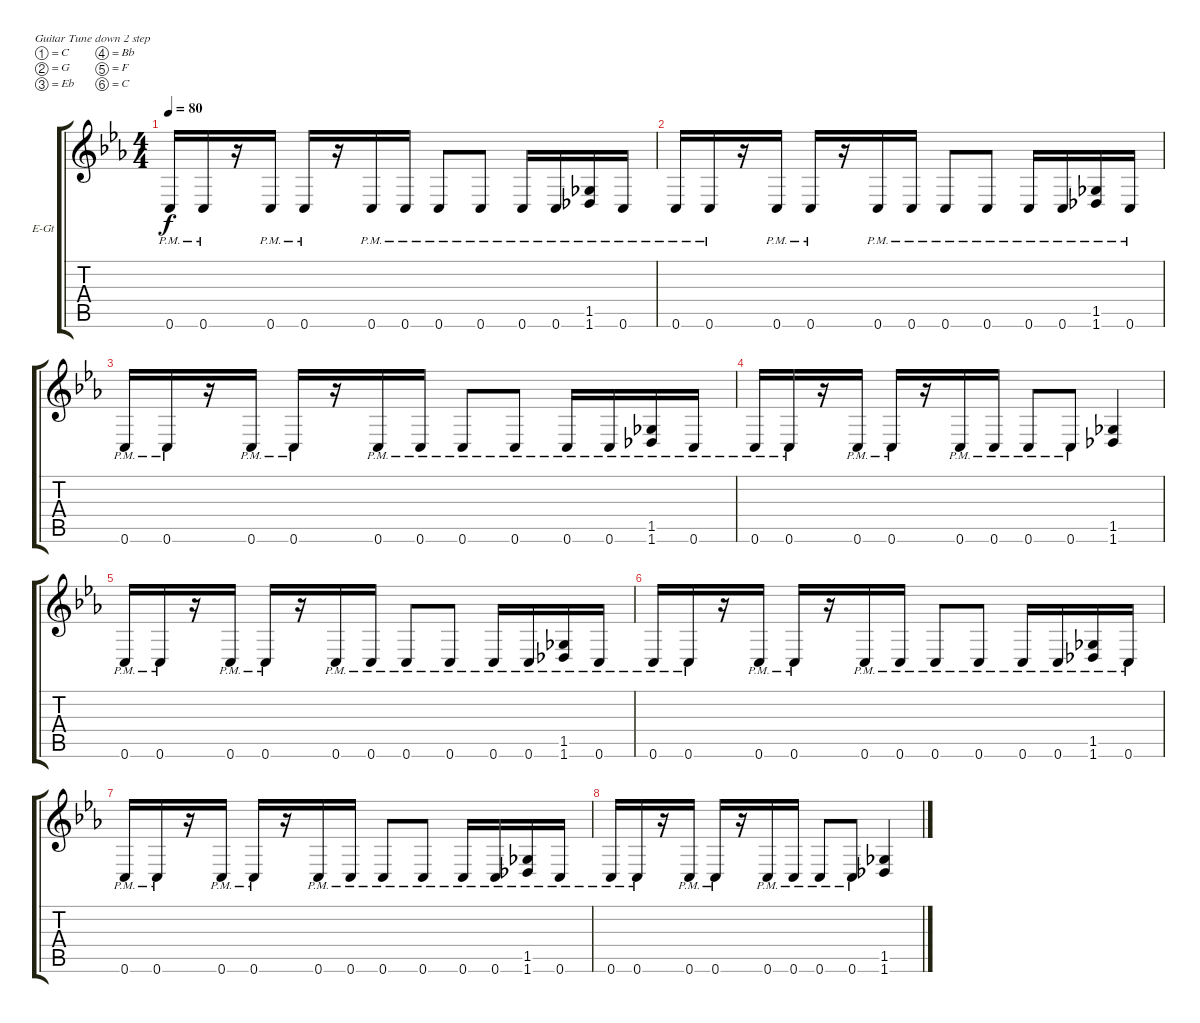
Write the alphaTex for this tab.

\defaultSystemsLayout 4
\bracketExtendMode groupsimilarinstruments
\firstSystemTrackNameOrientation horizontal
\otherSystemsTrackNameOrientation horizontal
\track ("Electric Guitar" "E-Gt") {instrument overdrivenguitar}
\staff {score tabs}
\tuning (C4 G3 Eb3 Bb2 F2 C2)
\ts (4 4)
\tempo 80
\clef g2
\scale
0.257848
\ks cminor
0.6{pm}.16{dy f} 0.6{pm}.16 r.16 0.6{pm}.16 0.6{pm}.16 r.16 0.6{pm}.16 0.6{pm}.16 0.6{pm}.8 0.6{pm}.8 0.6{pm}.16 0.6{pm}.16 (1.6 1.5{pm}).16 0.6{pm}.16 |
\scale
0.257848 0.6{pm}.16 0.6{pm}.16 r.16 0.6{pm}.16 0.6{pm}.16 r.16 0.6{pm}.16 0.6{pm}.16 0.6{pm}.8 0.6{pm}.8 0.6{pm}.16 0.6{pm}.16 (1.6 1.5{pm}).16 0.6{pm}.16 |
\scale
0.257848 0.6{pm}.16 0.6{pm}.16 r.16 0.6{pm}.16 0.6{pm}.16 r.16 0.6{pm}.16 0.6{pm}.16 0.6{pm}.8 0.6{pm}.8 0.6{pm}.16 0.6{pm}.16 (1.6 1.5{pm}).16 0.6{pm}.16 |
\scale
0.226457 0.6{pm}.16 0.6{pm}.16 r.16 0.6{pm}.16 0.6{pm}.16 r.16 0.6{pm}.16 0.6{pm}.16 0.6{pm}.8 0.6{pm}.8 (1.6 1.5).4 |
\scale
0.257848 0.6{pm}.16 0.6{pm}.16 r.16 0.6{pm}.16 0.6{pm}.16 r.16 0.6{pm}.16 0.6{pm}.16 0.6{pm}.8 0.6{pm}.8 0.6{pm}.16 0.6{pm}.16 (1.6 1.5{pm}).16 0.6{pm}.16 |
\scale
0.257848 0.6{pm}.16 0.6{pm}.16 r.16 0.6{pm}.16 0.6{pm}.16 r.16 0.6{pm}.16 0.6{pm}.16 0.6{pm}.8 0.6{pm}.8 0.6{pm}.16 0.6{pm}.16 (1.6 1.5{pm}).16 0.6{pm}.16 |
\scale
0.257848 0.6{pm}.16 0.6{pm}.16 r.16 0.6{pm}.16 0.6{pm}.16 r.16 0.6{pm}.16 0.6{pm}.16 0.6{pm}.8 0.6{pm}.8 0.6{pm}.16 0.6{pm}.16 (1.6 1.5{pm}).16 0.6{pm}.16 |
\scale
0.226457 0.6{pm}.16 0.6{pm}.16 r.16 0.6{pm}.16 0.6{pm}.16 r.16 0.6{pm}.16 0.6{pm}.16 0.6{pm}.8 0.6{pm}.8 (1.6 1.5).4
